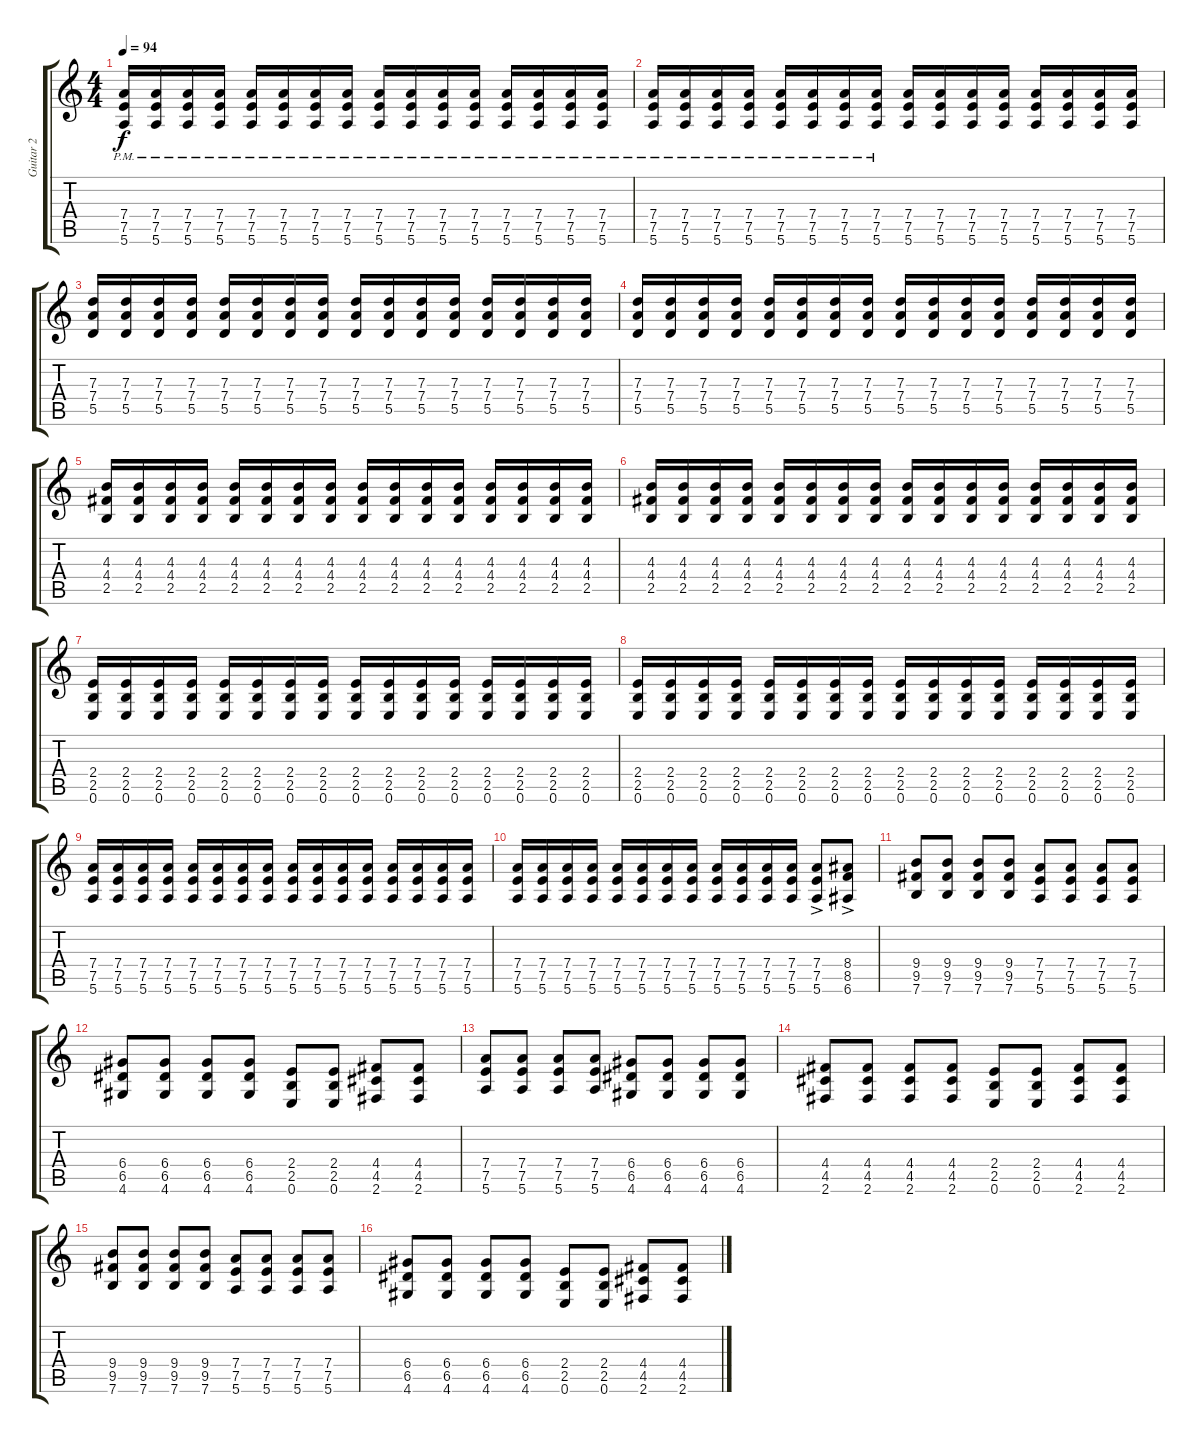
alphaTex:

\track ("Guitar 2" "Guitar 2") {instrument distortionguitar}
\staff {score tabs}
\tuning (E4 B3 G3 D3 A2 E2) {hide}
\ts (4 4)
\tempo 94
\clef g2
\ks c
(7.4{pm} 7.5{pm} 5.6{pm}).16{dy f} (7.4{pm} 7.5{pm} 5.6{pm}).16 (7.4{pm} 7.5{pm} 5.6{pm}).16 (7.4{pm} 7.5{pm} 5.6{pm}).16 (7.4{pm} 7.5{pm} 5.6{pm}).16 (7.4{pm} 7.5{pm} 5.6{pm}).16 (7.4{pm} 7.5{pm} 5.6{pm}).16 (7.4{pm} 7.5{pm} 5.6{pm}).16 (7.4{pm} 7.5{pm} 5.6{pm}).16 (7.4{pm} 7.5{pm} 5.6{pm}).16 (7.4{pm} 7.5{pm} 5.6{pm}).16 (7.4{pm} 7.5{pm} 5.6{pm}).16 (7.4{pm} 7.5{pm} 5.6{pm}).16 (7.4{pm} 7.5{pm} 5.6{pm}).16 (7.4{pm} 7.5{pm} 5.6{pm}).16 (7.4{pm} 7.5{pm} 5.6{pm}).16 |
(7.4{pm} 7.5{pm} 5.6{pm}).16 (7.4{pm} 7.5{pm} 5.6{pm}).16 (7.4{pm} 7.5{pm} 5.6{pm}).16 (7.4{pm} 7.5{pm} 5.6{pm}).16 (7.4{pm} 7.5{pm} 5.6{pm}).16 (7.4{pm} 7.5{pm} 5.6{pm}).16 (7.4{pm} 7.5{pm} 5.6{pm}).16 (7.4{pm} 7.5{pm} 5.6{pm}).16 (7.4 7.5 5.6).16{volume 4} (7.4 7.5 5.6).16 (7.4 7.5 5.6).16 (7.4 7.5 5.6).16 (7.4 7.5 5.6).16{volume 5} (7.4 7.5 5.6).16 (7.4 7.5 5.6).16 (7.4 7.5 5.6).16 |
(7.3 7.4 5.5).16 (7.3 7.4 5.5).16 (7.3 7.4 5.5).16 (7.3 7.4 5.5).16 (7.3 7.4 5.5).16 (7.3 7.4 5.5).16 (7.3 7.4 5.5).16 (7.3 7.4 5.5).16 (7.3 7.4 5.5).16 (7.3 7.4 5.5).16 (7.3 7.4 5.5).16 (7.3 7.4 5.5).16 (7.3 7.4 5.5).16 (7.3 7.4 5.5).16 (7.3 7.4 5.5).16 (7.3 7.4 5.5).16 |
(7.3 7.4 5.5).16 (7.3 7.4 5.5).16 (7.3 7.4 5.5).16 (7.3 7.4 5.5).16 (7.3 7.4 5.5).16 (7.3 7.4 5.5).16 (7.3 7.4 5.5).16 (7.3 7.4 5.5).16 (7.3 7.4 5.5).16 (7.3 7.4 5.5).16 (7.3 7.4 5.5).16 (7.3 7.4 5.5).16 (7.3 7.4 5.5).16 (7.3 7.4 5.5).16 (7.3 7.4 5.5).16 (7.3 7.4 5.5).16 |
(4.3 4.4 2.5).16 (4.3 4.4 2.5).16 (4.3 4.4 2.5).16 (4.3 4.4 2.5).16 (4.3 4.4 2.5).16 (4.3 4.4 2.5).16 (4.3 4.4 2.5).16 (4.3 4.4 2.5).16 (4.3 4.4 2.5).16 (4.3 4.4 2.5).16 (4.3 4.4 2.5).16 (4.3 4.4 2.5).16 (4.3 4.4 2.5).16 (4.3 4.4 2.5).16 (4.3 4.4 2.5).16 (4.3 4.4 2.5).16 |
(4.3 4.4 2.5).16 (4.3 4.4 2.5).16 (4.3 4.4 2.5).16 (4.3 4.4 2.5).16 (4.3 4.4 2.5).16 (4.3 4.4 2.5).16 (4.3 4.4 2.5).16 (4.3 4.4 2.5).16 (4.3 4.4 2.5).16 (4.3 4.4 2.5).16 (4.3 4.4 2.5).16 (4.3 4.4 2.5).16 (4.3 4.4 2.5).16 (4.3 4.4 2.5).16 (4.3 4.4 2.5).16 (4.3 4.4 2.5).16 |
(2.4 2.5 0.6).16 (2.4 2.5 0.6).16 (2.4 2.5 0.6).16 (2.4 2.5 0.6).16 (2.4 2.5 0.6).16 (2.4 2.5 0.6).16 (2.4 2.5 0.6).16 (2.4 2.5 0.6).16 (2.4 2.5 0.6).16 (2.4 2.5 0.6).16 (2.4 2.5 0.6).16 (2.4 2.5 0.6).16 (2.4 2.5 0.6).16 (2.4 2.5 0.6).16 (2.4 2.5 0.6).16 (2.4 2.5 0.6).16 |
(2.4 2.5 0.6).16 (2.4 2.5 0.6).16 (2.4 2.5 0.6).16 (2.4 2.5 0.6).16 (2.4 2.5 0.6).16 (2.4 2.5 0.6).16 (2.4 2.5 0.6).16 (2.4 2.5 0.6).16 (2.4 2.5 0.6).16 (2.4 2.5 0.6).16 (2.4 2.5 0.6).16 (2.4 2.5 0.6).16 (2.4 2.5 0.6).16 (2.4 2.5 0.6).16 (2.4 2.5 0.6).16 (2.4 2.5 0.6).16 |
(7.4 7.5 5.6).16 (7.4 7.5 5.6).16 (7.4 7.5 5.6).16 (7.4 7.5 5.6).16 (7.4 7.5 5.6).16 (7.4 7.5 5.6).16 (7.4 7.5 5.6).16 (7.4 7.5 5.6).16 (7.4 7.5 5.6).16 (7.4 7.5 5.6).16 (7.4 7.5 5.6).16 (7.4 7.5 5.6).16 (7.4 7.5 5.6).16{volume 4} (7.4 7.5 5.6).16 (7.4 7.5 5.6).16 (7.4 7.5 5.6).16 |
(7.4 7.5 5.6).16{volume 6} (7.4 7.5 5.6).16 (7.4 7.5 5.6).16 (7.4 7.5 5.6).16 (7.4 7.5 5.6).16 (7.4 7.5 5.6).16 (7.4 7.5 5.6).16 (7.4 7.5 5.6).16 (7.4 7.5 5.6).16 (7.4 7.5 5.6).16 (7.4 7.5 5.6).16 (7.4 7.5 5.6).16 (7.4{ac} 7.5{ac} 5.6{ac}).8 (8.4{ac} 8.5{ac} 6.6{ac}).8 |
(9.4 9.5 7.6).8{volume 6} (9.4 9.5 7.6).8 (9.4 9.5 7.6).8 (9.4 9.5 7.6).8 (7.4 7.5 5.6).8 (7.4 7.5 5.6).8 (7.4 7.5 5.6).8 (7.4 7.5 5.6).8 |
(6.4 6.5 4.6).8 (6.4 6.5 4.6).8 (6.4 6.5 4.6).8 (6.4 6.5 4.6).8 (2.4 2.5 0.6).8 (2.4 2.5 0.6).8 (4.4 4.5 2.6).8 (4.4 4.5 2.6).8 |
(7.4 7.5 5.6).8 (7.4 7.5 5.6).8 (7.4 7.5 5.6).8 (7.4 7.5 5.6).8 (6.4 6.5 4.6).8 (6.4 6.5 4.6).8 (6.4 6.5 4.6).8 (6.4 6.5 4.6).8 |
(4.4 4.5 2.6).8 (4.4 4.5 2.6).8 (4.4 4.5 2.6).8 (4.4 4.5 2.6).8 (2.4 2.5 0.6).8 (2.4 2.5 0.6).8 (4.4 4.5 2.6).8 (4.4 4.5 2.6).8 |
(9.4 9.5 7.6).8 (9.4 9.5 7.6).8 (9.4 9.5 7.6).8 (9.4 9.5 7.6).8 (7.4 7.5 5.6).8 (7.4 7.5 5.6).8 (7.4 7.5 5.6).8 (7.4 7.5 5.6).8 |
(6.4 6.5 4.6).8 (6.4 6.5 4.6).8 (6.4 6.5 4.6).8 (6.4 6.5 4.6).8 (2.4 2.5 0.6).8 (2.4 2.5 0.6).8 (4.4 4.5 2.6).8 (4.4 4.5 2.6).8
